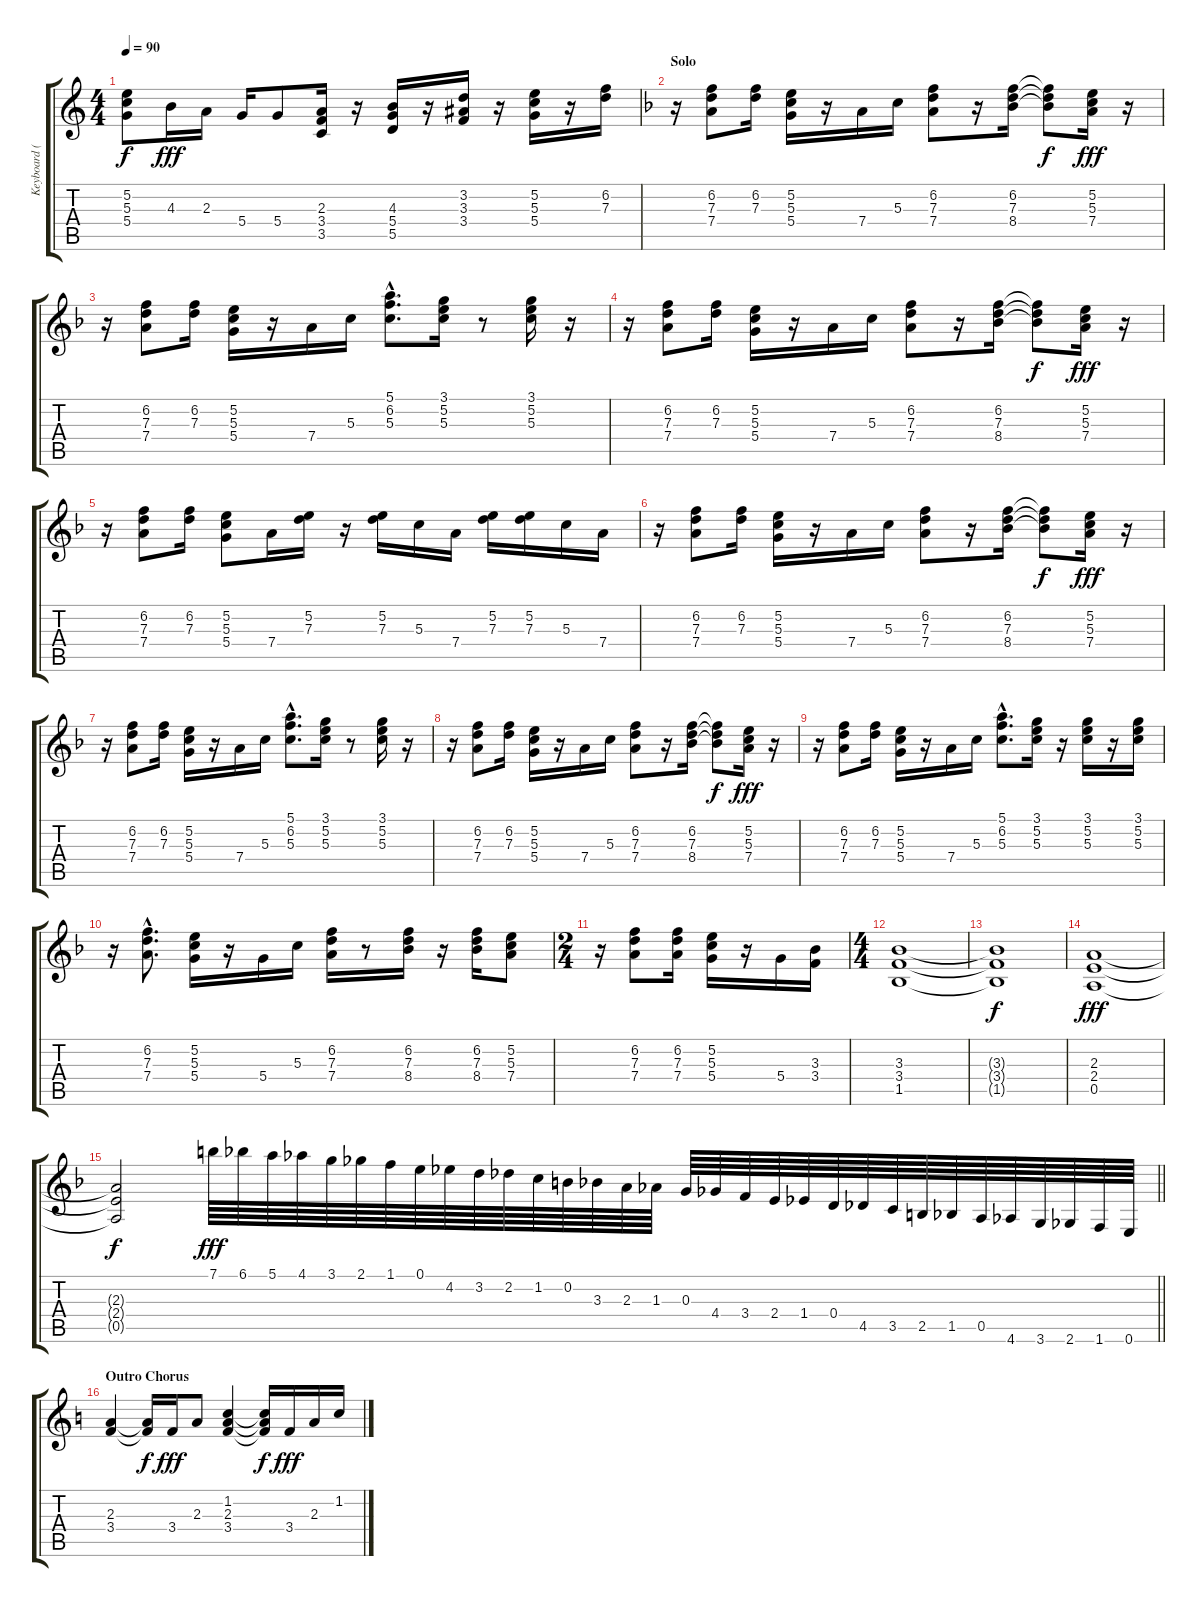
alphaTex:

\track ("Keyboard (RH)" "Keyboard (") {instrument percussiveorgan}
\staff {score tabs}
\tuning (E5 B4 G4 D4 A3 E3) {hide}
\ts (4 4)
\tempo 90
\clef g2
\ks c
(5.2{t} 5.3{t} 5.4{t}).8{dy f} 4.3.16{dy fff} 2.3.16 5.4.16 5.4.8 (2.3 3.4 3.5).16 r.16 (4.3 5.4 5.5).16 r.16 (3.2 3.3 3.4).16 r.16 (5.2 5.3 5.4).16 r.16 (6.2 7.3).16 |
\section ("" "Solo")
\ks f
r.16 (6.2 7.3 7.4).8 (6.2 7.3).16 (5.2 5.3 5.4).16 r.16 7.4.16 5.3.16 (6.2 7.3 7.4).8 r.16 (6.2 7.3 8.4).16 (6.2{t} 7.3{t} 8.4{t}).8{dy f} (5.2 5.3 7.4).16{dy fff} r.16 |
r.16 (6.2 7.3 7.4).8 (6.2 7.3).16 (5.2 5.3 5.4).16 r.16 7.4.16 5.3.16 (5.1{hac} 6.2{hac} 5.3{hac}).8{d} (3.1 5.2 5.3).16 r.8 (3.1 5.2 5.3).16 r.16 |
r.16 (6.2 7.3 7.4).8 (6.2 7.3).16 (5.2 5.3 5.4).16 r.16 7.4.16 5.3.16 (6.2 7.3 7.4).8 r.16 (6.2 7.3 8.4).16 (6.2{t} 7.3{t} 8.4{t}).8{dy f} (5.2 5.3 7.4).16{dy fff} r.16 |
r.16 (6.2 7.3 7.4).8 (6.2 7.3).16 (5.2 5.3 5.4).8 7.4.16 (5.2 7.3).16 r.16 (5.2 7.3).16 5.3.16 7.4.16 (5.2 7.3).16 (5.2 7.3).16 5.3.16 7.4.16 |
r.16 (6.2 7.3 7.4).8 (6.2 7.3).16 (5.2 5.3 5.4).16 r.16 7.4.16 5.3.16 (6.2 7.3 7.4).8 r.16 (6.2 7.3 8.4).16 (6.2{t} 7.3{t} 8.4{t}).8{dy f} (5.2 5.3 7.4).16{dy fff} r.16 |
r.16 (6.2 7.3 7.4).8 (6.2 7.3).16 (5.2 5.3 5.4).16 r.16 7.4.16 5.3.16 (5.1{hac} 6.2{hac} 5.3{hac}).8{d} (3.1 5.2 5.3).16 r.8 (3.1 5.2 5.3).16 r.16 |
r.16 (6.2 7.3 7.4).8 (6.2 7.3).16 (5.2 5.3 5.4).16 r.16 7.4.16 5.3.16 (6.2 7.3 7.4).8 r.16 (6.2 7.3 8.4).16 (6.2{t} 7.3{t} 8.4{t}).8{dy f} (5.2 5.3 7.4).16{dy fff} r.16 |
r.16 (6.2 7.3 7.4).8 (6.2 7.3).16 (5.2 5.3 5.4).16 r.16 7.4.16 5.3.16 (5.1{hac} 6.2{hac} 5.3{hac}).8{d} (3.1 5.2 5.3).16 r.16 (3.1 5.2 5.3).16 r.16 (3.1 5.2 5.3).16 |
r.16 (6.2{hac} 7.3{hac} 7.4{hac}).8{d} (5.2 5.3 5.4).16 r.16 5.4.16 5.3.16 (6.2 7.3 7.4).16 r.8 (6.2 7.3 8.4).16 r.16 (6.2 7.3 8.4).16 (5.2 5.3 7.4).8 |
\ts (2 4)
r.16 (6.2 7.3 7.4).8 (6.2 7.3 7.4).16 (5.2 5.3 5.4).16 r.16 5.4.16 (3.3 3.4).16 |
\ts (4 4)
(3.3 3.4 1.5).1 |
(3.3{t} 3.4{t} 1.5{t}).1{dy f} |
(2.3 2.4 0.5).1{dy fff} |
\barLineRight lightlight
(2.3{t} 2.4{t} 0.5{t}).2{dy f} 7.1.64{dy fff} 6.1.64 5.1.64 4.1.64 3.1.64 2.1.64 1.1.64 0.1.64 4.2.64 3.2.64 2.2.64 1.2.64 0.2.64 3.3.64 2.3.64 1.3.64 0.3.64 4.4.64 3.4.64 2.4.64 1.4.64 0.4.64 4.5.64 3.5.64 2.5.64 1.5.64 0.5.64 4.6.64 3.6.64 2.6.64 1.6.64 0.6.64 |
\section ("" "Outro Chorus")
\ks c
(2.3 3.4).4 (2.3{t} 3.4{t}).16{dy f} 3.4.16{dy fff} 2.3.8 (1.2 2.3 3.4).4 (1.2{t} 2.3{t} 3.4{t}).16{dy f} 3.4.16{dy fff} 2.3.16 1.2.16
